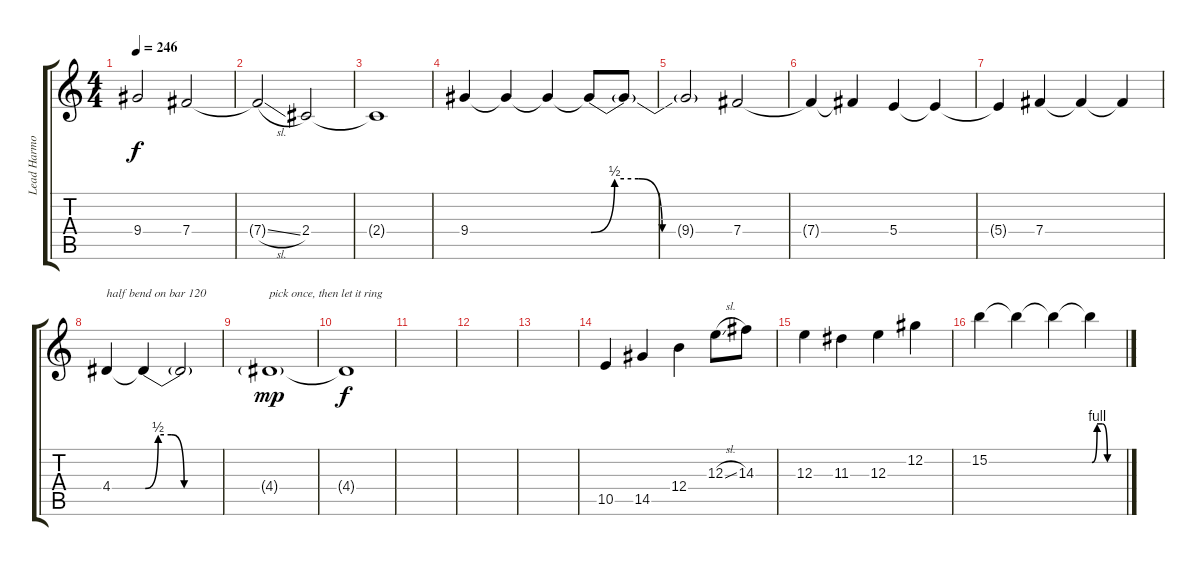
\track ("Lead Harmony" "Lead Harmo") {instrument distortionguitar}
\staff {score tabs}
\tuning (Db4 Ab3 E3 B2 Gb2 B1) {hide}
\ts (4 4)
\tempo 246
\clef g2
\ks c
9.4{t}.2{dy f} 7.4.2 |
7.4{sl t}.2 2.4.2 |
2.4{t}.1 |
9.4.4 9.4{t}.4 9.4{t}.4 9.4{be (custom 0 0 10 2 20 2 30 0 60 0) t}.8 9.4{t}.8 |
9.4{t}.2 7.4.2 |
7.4{t}.4 7.4{t}.4 5.4.4 5.4{t}.4 |
5.4{t}.4 7.4.4 7.4{t}.4 7.4{t}.4 |
4.4.4{txt "half bend on bar 120"} 4.4{be (custom 0 0 10 2 20 2 30 0 60 0) t}.4 4.4{t}.2 |
4.4{g}.1{txt "pick once, then let it ring" dy mp} |
4.4{t}.1{dy f} |
|
|
|
10.5.4 14.5.4 12.4.4 12.3{sl}.8 14.3.8 |
12.3.4 11.3.4 12.3.4 12.2.4 |
15.2.4 15.2{t}.4 15.2{t}.4 15.2{be (custom 0 0 10 4 20 4 30 0 60 0) t}.4
